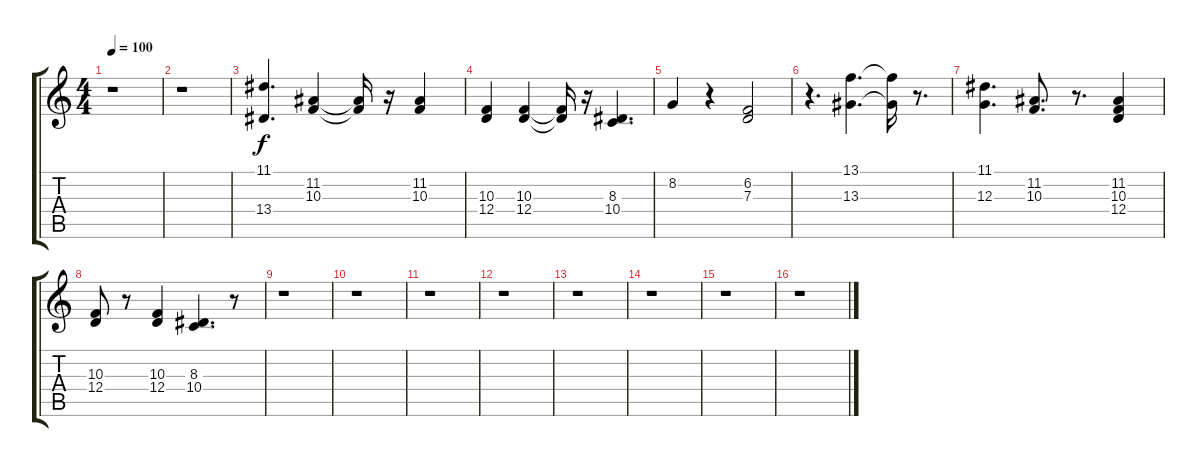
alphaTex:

\track "" {instrument piccolo}
\staff {score tabs}
\tuning (E4 B3 G3 D3 A2 E2) {hide}
\ts (4 4)
\tempo 100
\clef g2
\ks c
r.1{dy f} |
r.1 |
(11.1 13.4).4{d} (11.2 10.3).4 (11.2{t} 10.3{t}).16 r.16 (11.2 10.3).4 |
(10.3 12.4).4 (10.3 12.4).4 (10.3{t} 12.4{t}).16 r.16 (8.3 10.4).4{d} |
8.2.4 r.4 (6.2 7.3).2 |
r.4{d} (13.1 13.3).4{d} (13.1{t} 13.3{t}).16 r.8{d} |
(11.1 12.3).4{d} (11.2 10.3).8{d} r.8{d} (11.2 10.3 12.4).4 |
(10.3 12.4).8 r.8 (10.3 12.4).4 (8.3 10.4).4{d} r.8 |
r.1 |
r.1 |
r.1 |
r.1 |
r.1 |
r.1 |
r.1 |
r.1
